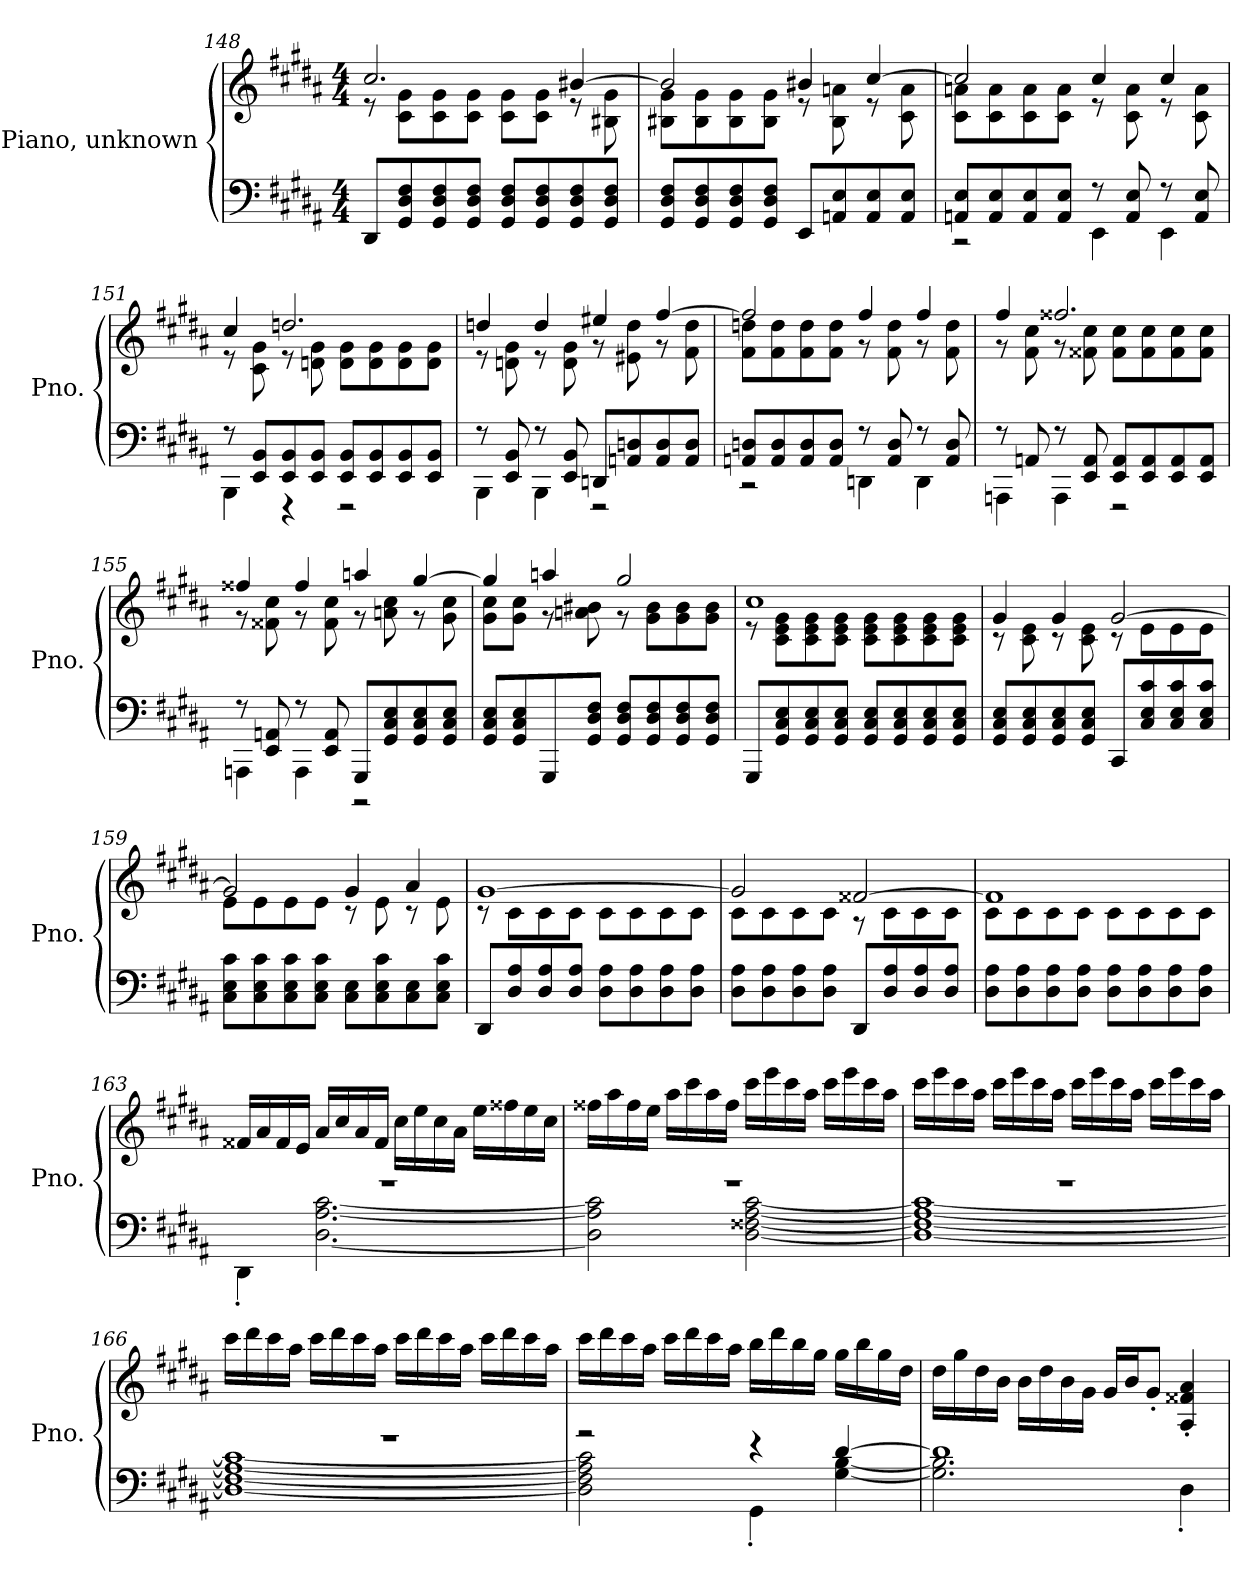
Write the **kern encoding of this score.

**kern	**kern
*part1	*part1
*staff2	*staff1
*I"Piano, unknown	*
*I'Pno.	*
!!LO:LB:g=z
*clefF4	*clefG2
*k[f#c#g#d#a#]	*k[f#c#g#d#a#]
*M4/4	*M4/4
=148	=148
*	*^
8DD#/L	2.cc#/	8r
8GG#/ 8D#/ 8F#/	.	8c#\ 8g#\L
8GG#/ 8D#/ 8F#/	.	8c#\ 8g#\
8GG#/ 8D#/ 8F#/J	.	8c#\ 8g#\J
8GG#/ 8D#/ 8F#/L	.	8c#\ 8g#\L
8GG#/ 8D#/ 8F#/	.	8c#\ 8g#\J
8GG#/ 8D#/ 8F#/	[4b#X/	8r
8GG#/ 8D#/ 8F#/J	.	8B#X\ 8g#\
=149	=149	=149
8GG#/ 8D#/ 8F#/L	2b#/]	8B#X\ 8g#\L
8GG#/ 8D#/ 8F#/	.	8B#\ 8g#\
8GG#/ 8D#/ 8F#/	.	8B#\ 8g#\
8GG#/ 8D#/ 8F#/J	.	8B#\ 8g#\J
8EE/L	4b#X/	8r
8AAn/ 8E/	.	8B#\ 8an\
8AA/ 8E/	[4cc#/	8r
8AA/ 8E/J	.	8c#\ 8a\
=150	=150	=150
*^	*	*
8AAn/ 8E/L	2r	2cc#/]	8c#\ 8an\L
8AA/ 8E/	.	.	8c#\ 8a\
8AA/ 8E/	.	.	8c#\ 8a\
8AA/ 8E/J	.	.	8c#\ 8a\J
8r	4EE\	4cc#/	8r
8AA/ 8E/	.	.	8c#\ 8a\
8r	4EE\	4cc#/	8r
8AA/ 8E/	.	.	8c#\ 8a\
!!LO:LB:g=z	!!
=151	=151	=151	=151
8r	4BBB\	4cc#/	8r
8EE/ 8BB/L	.	.	8c#\ 8g#\
8EE/ 8BB/	4r	2.ddn/	8r
8EE/ 8BB/J	.	.	8dn\ 8g#\
8EE/ 8BB/L	2r	.	8d\ 8g#\L
8EE/ 8BB/	.	.	8d\ 8g#\
8EE/ 8BB/	.	.	8d\ 8g#\
8EE/ 8BB/J	.	.	8d\ 8g#\J
=152	=152	=152	=152
8r	4BBB\	4ddn/	8r
8EE/ 8BB/	.	.	8dn\ 8g#\
8r	4BBB\	4dd/	8r
8EE/ 8BB/	.	.	8d\ 8g#\
8DDn/L	2r	4ee#X/	8r
8AAn/ 8Dn/	.	.	8e#X\ 8dd\
8AA/ 8D/	.	[4ff#/	8r
8AA/ 8D/J	.	.	8f#\ 8dd\
=153	=153	=153	=153
8AAn/ 8Dn/L	2r	2ff#/]	8f#\ 8ddn\L
8AA/ 8D/	.	.	8f#\ 8dd\
8AA/ 8D/	.	.	8f#\ 8dd\
8AA/ 8D/J	.	.	8f#\ 8dd\J
8r	4DDn\	4ff#/	8r
8AA/ 8D/	.	.	8f#\ 8dd\
8r	4DD\	4ff#/	8r
8AA/ 8D/	.	.	8f#\ 8dd\
!!LO:LB:g=z	!!
=154	=154	=154	=154
8r	4AAAn\	4ff#/	8r
8AAn/	.	.	8f#\ 8cc#\
8r	4AAA\	2.ff##X/	8r
8EE/ 8AA/	.	.	8f##X\ 8cc#\
8EE/ 8AA/L	2r	.	8f##\ 8cc#\L
8EE/ 8AA/	.	.	8f##\ 8cc#\
8EE/ 8AA/	.	.	8f##\ 8cc#\
8EE/ 8AA/J	.	.	8f##\ 8cc#\J
=155	=155	=155	=155
8r	4AAAn\	4ff##X/	8r
8EE/ 8AAn/	.	.	8f##X\ 8cc#\
8r	4AAA\	4ff##/	8r
8EE/ 8AA/	.	.	8f##\ 8cc#\
8GGG#/L	2r	4aan/	8r
8GG#/ 8C#/ 8E/	.	.	8an\ 8cc#\
8GG#/ 8C#/ 8E/	.	[4gg#/	8r
8GG#/ 8C#/ 8E/J	.	.	8g#\ 8cc#\
*v	*v	*	*
=156	=156	=156
8GG#/ 8C#/ 8E/L	4gg#/]	8g#\ 8cc#\L
8GG#/ 8C#/ 8E/	.	8g#\ 8cc#\J
8GGG#/	4aan/	8r
8GG#/ 8D#/ 8F#/J	.	8an\ 8b#X\
8GG#/ 8D#/ 8F#/L	2gg#/	8r
8GG#/ 8D#/ 8F#/	.	8g#\ 8b#\L
8GG#/ 8D#/ 8F#/	.	8g#\ 8b#\
8GG#/ 8D#/ 8F#/J	.	8g#\ 8b#\J
!!LO:LB:g=z	!!
=157	=157	=157
8GGG#/L	1cc#	8r
8GG#/ 8C#/ 8E/	.	8c#\ 8e\ 8g#\L
8GG#/ 8C#/ 8E/	.	8c#\ 8e\ 8g#\
8GG#/ 8C#/ 8E/J	.	8c#\ 8e\ 8g#\J
8GG#/ 8C#/ 8E/L	.	8c#\ 8e\ 8g#\L
8GG#/ 8C#/ 8E/	.	8c#\ 8e\ 8g#\
8GG#/ 8C#/ 8E/	.	8c#\ 8e\ 8g#\
8GG#/ 8C#/ 8E/J	.	8c#\ 8e\ 8g#\J
=158	=158	=158
8GG#/ 8C#/ 8E/L	4g#/	8r
8GG#/ 8C#/ 8E/	.	8c#\ 8e\
8GG#/ 8C#/ 8E/	4g#/	8r
8GG#/ 8C#/ 8E/J	.	8c#\ 8e\
8CC#/L	[2g#/	8r
8C#/ 8E/ 8c#/	.	8e\L
8C#/ 8E/ 8c#/	.	8e\
8C#/ 8E/ 8c#/J	.	8e\J
=159	=159	=159
8C#\ 8E\ 8c#\L	2g#/]	8e\L
8C#\ 8E\ 8c#\	.	8e\
8C#\ 8E\ 8c#\	.	8e\
8C#\ 8E\ 8c#\J	.	8e\J
8C#\ 8E\L	4g#/	8r
8C#\ 8E\ 8c#\	.	8e\
8C#\ 8E\	4a#/	8r
8C#\ 8E\ 8c#\J	.	8e\
=160	=160	=160
8DD#/L	[1g#	8r
8D#/ 8A#/	.	8c#\L
8D#/ 8A#/	.	8c#\
8D#/ 8A#/J	.	8c#\J
8D#\ 8A#\L	.	8c#\L
8D#\ 8A#\	.	8c#\
8D#\ 8A#\	.	8c#\
8D#\ 8A#\J	.	8c#\J
!!LO:LB:g=z	!!
=161	=161	=161
8D#\ 8A#\L	2g#/]	8c#\L
8D#\ 8A#\	.	8c#\
8D#\ 8A#\	.	8c#\
8D#\ 8A#\J	.	8c#\J
8DD#/L	[2f##X/	8r
8D#/ 8A#/	.	8c#\L
8D#/ 8A#/	.	8c#\
8D#/ 8A#/J	.	8c#\J
=162	=162	=162
8D#\ 8A#\L	1f##]	8c#\L
8D#\ 8A#\	.	8c#\
8D#\ 8A#\	.	8c#\
8D#\ 8A#\J	.	8c#\J
8D#\ 8A#\L	.	8c#\L
8D#\ 8A#\	.	8c#\
8D#\ 8A#\	.	8c#\
8D#\ 8A#\J	.	8c#\J
*	*v	*v
=163	=163
*^	*
1r	4DD#'\	16f##X/LL
.	.	16a#/
.	.	16f##/
.	.	16e/JJ
.	[2.D#\ [2.A#\ [2.c#\	16a#/LL
.	.	16cc#/
.	.	16a#/
.	.	16f##/JJ
.	.	16cc#\LL
.	.	16ee\
.	.	16cc#\
.	.	16a#\JJ
.	.	16ee\LL
.	.	16ff##X\
.	.	16ee\
.	.	16cc#\JJ
!!LO:PB:g=z
=164	=164	=164
1r	2D#\] 2A#\] 2c#\]	16ff##X\LL
.	.	16aa#\
.	.	16ff##\
.	.	16ee\JJ
.	.	16aa#\LL
.	.	16ccc#\
.	.	16aa#\
.	.	16ff##\JJ
.	[2D#\ [2F##X\ [2A#\ [2c#\	16ccc#\LL
.	.	16eee\
.	.	16ccc#\
.	.	16aa#\JJ
.	.	16ccc#\LL
.	.	16eee\
.	.	16ccc#\
.	.	16aa#\JJ
=165	=165	=165
1r	1D#_ 1F##_ 1A#_ 1c#_	16ccc#\LL
.	.	16eee\
.	.	16ccc#\
.	.	16aa#\JJ
.	.	16ccc#\LL
.	.	16eee\
.	.	16ccc#\
.	.	16aa#\JJ
.	.	16ccc#\LL
.	.	16eee\
.	.	16ccc#\
.	.	16aa#\JJ
.	.	16ccc#\LL
.	.	16eee\
.	.	16ccc#\
.	.	16aa#\JJ
!!LO:LB:g=z
=166	=166	=166
1r	1D#_ 1F##_ 1A#_ 1c#_	16ccc#\LL
.	.	16ddd#\
.	.	16ccc#\
.	.	16aa#\JJ
.	.	16ccc#\LL
.	.	16ddd#\
.	.	16ccc#\
.	.	16aa#\JJ
.	.	16ccc#\LL
.	.	16ddd#\
.	.	16ccc#\
.	.	16aa#\JJ
.	.	16ccc#\LL
.	.	16ddd#\
.	.	16ccc#\
.	.	16aa#\JJ
=167	=167	=167
2r	2D#\] 2F##\] 2A#\] 2c#\]	16ccc#\LL
.	.	16ddd#\
.	.	16ccc#\
.	.	16aa#\JJ
.	.	16ccc#\LL
.	.	16ddd#\
.	.	16ccc#\
.	.	16aa#\JJ
4r	4GG#'\	16bb\LL
.	.	16ddd#\
.	.	16bb\
.	.	16gg#\JJ
[4d#/	[4G#\ [4B\	16gg#\LL
.	.	16bb\
.	.	16gg#\
.	.	16dd#\JJ
!!LO:LB:g=z
=168	=168	=168
1d#]	2.G#\] 2.B\]	16dd#\LL
.	.	16gg#\
.	.	16dd#\
.	.	16b\JJ
.	.	16b\LL
.	.	16dd#\
.	.	16b\
.	.	16g#\JJ
.	.	16g#/LL
.	.	16b/J
.	.	8g#'/J
.	4D#'\	4A#/' 4f##X/' 4a#/'
*v	*v	*
=	=
*-	*-
